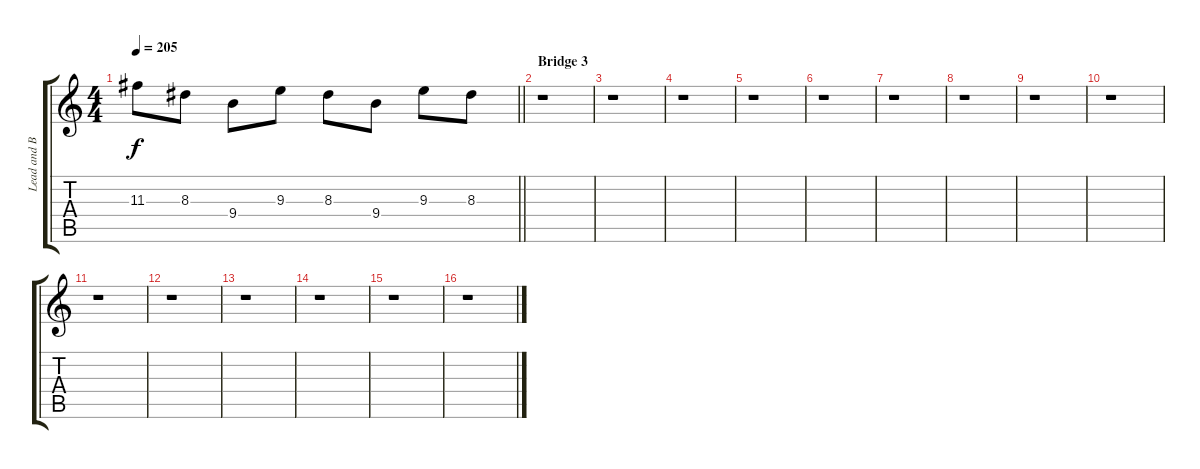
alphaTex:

\track ("Lead and Back-up Vocals" "Lead and B") {instrument overdrivenguitar}
\staff {score tabs}
\tuning (E4 B3 G3 D3 A2 E2) {hide}
\ts (4 4)
\tempo 205
\clef g2
\barLineRight lightlight
\ks c
11.3.8{dy f} 8.3.8 9.4.8 9.3.8 8.3.8 9.4.8 9.3.8 8.3.8 |
\section ("" "Bridge 3")
r.1 |
r.1 |
r.1 |
r.1 |
r.1 |
r.1 |
r.1 |
r.1 |
r.1 |
r.1 |
r.1 |
r.1 |
r.1 |
r.1 |
r.1
